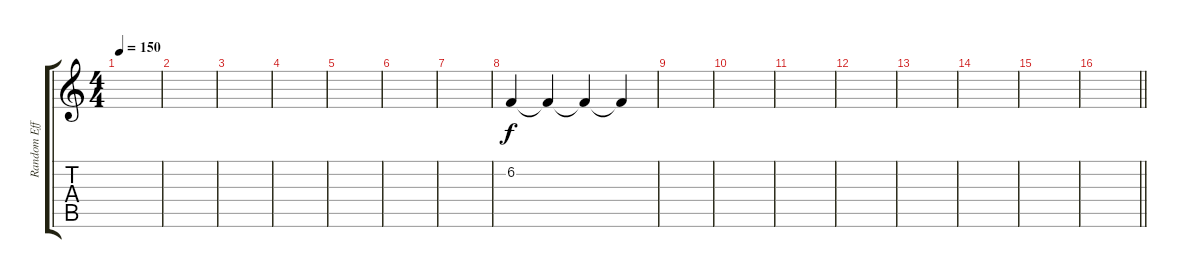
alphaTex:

\track ("Random Effect" "Random Eff") {instrument seashore}
\staff {score tabs}
\tuning (E4 B3 G3 D3 A2 E2) {hide}
\ts (4 4)
\tempo 150
\clef g2
\ks c
|
|
|
|
|
|
|
6.2.4 6.2{t}.4 6.2{t}.4 6.2{t}.4 |
|
|
|
|
|
|
|
\barLineRight lightlight
